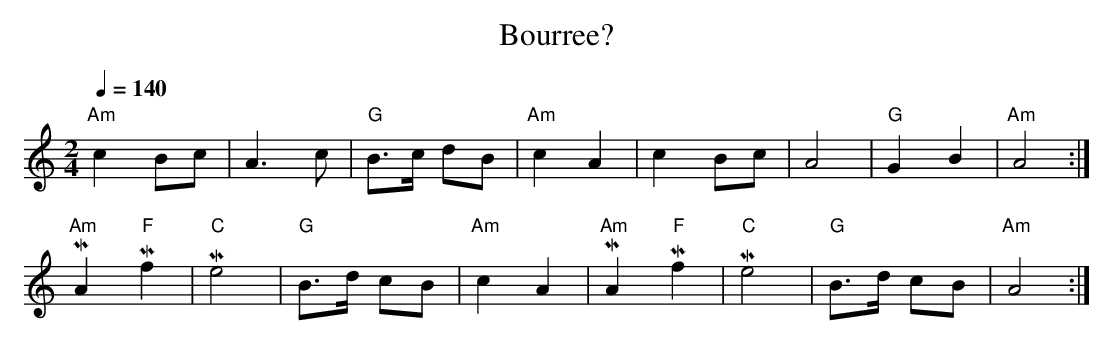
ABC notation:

X:1
T:Bourree?
L:1/8
M:2/4
Q:1/4=140
K:A minor
"Am"c2 Bc|A3 c|"G"B>c dB|"Am"c2 A2|\
c2 Bc|A4|"G"G2 B2|"Am"A4:|
"Am"MA2 "F"Mf2|"C"Me4|"G"B>d cB|"Am"c2 A2|\
"Am"MA2 "F"Mf2|"C"Me4|"G"B>d cB|"Am"A4:|
